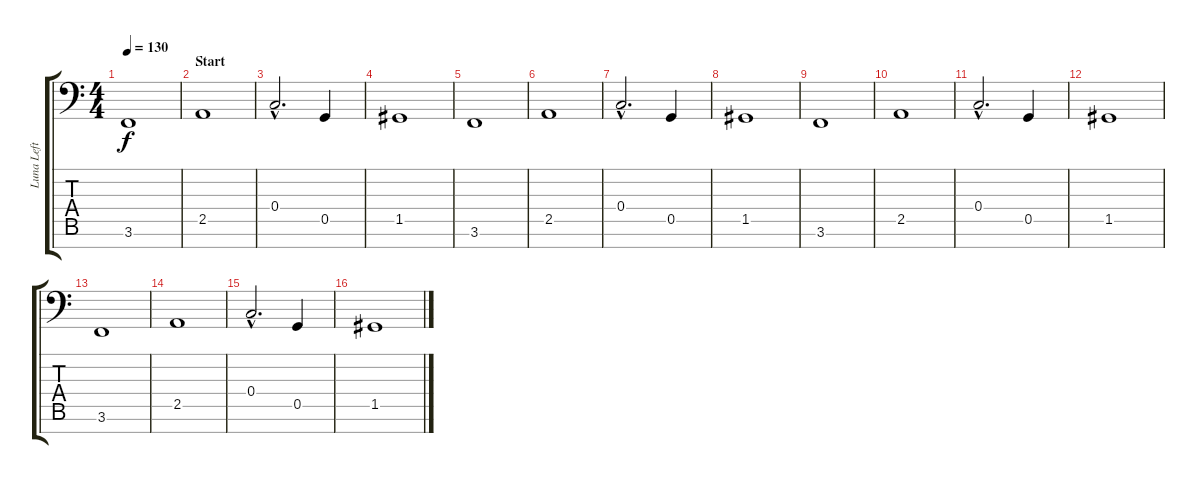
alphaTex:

\track ("Luna Left" "Luna Left") {instrument choiraahs}
\staff {score tabs}
\tuning (D4 A3 F3 C3 G2 D2 A1) {hide}
\ts (4 4)
\tempo 130
\clef f4
\ks c
3.6.1{dy f} |
\section ("" "Start")
2.5.1 |
0.4{hac}.2{d} 0.5.4 |
1.5.1 |
3.6.1 |
2.5.1 |
0.4{hac}.2{d} 0.5.4 |
1.5.1 |
3.6.1 |
\section ("" "")
2.5.1 |
0.4{hac}.2{d} 0.5.4 |
1.5.1 |
3.6.1 |
2.5.1 |
0.4{hac}.2{d} 0.5.4 |
1.5.1
